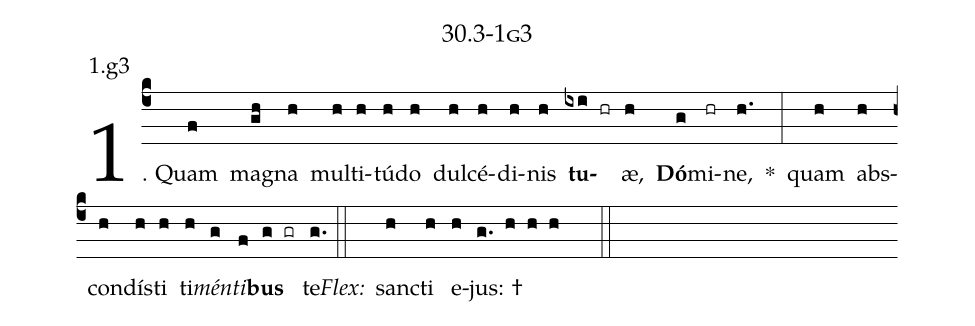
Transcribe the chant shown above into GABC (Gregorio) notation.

name: 30.3-1g3;
annotation: 1.g3;
%%
(c4)1. Quam(f) ma(gh)gna(h) mul(h)ti(h)tú(h)do(h) dul(h)cé(h)di(h)nis(h) <b>tu</b>(ixi hr)æ,(h) <b>Dó</b>(g)mi(hr)ne,(h.) *(:) quam(h) abs(h)con(h)dís(h)ti(h) ti(h)<i>mén</i>(g)<i>ti</i>(f)<b>bus</b>(g gr) te.(g.) (::)
<i>Flex:</i>()  sanc(h)ti(h) e(h)jus: †(g. h h h  ::)
